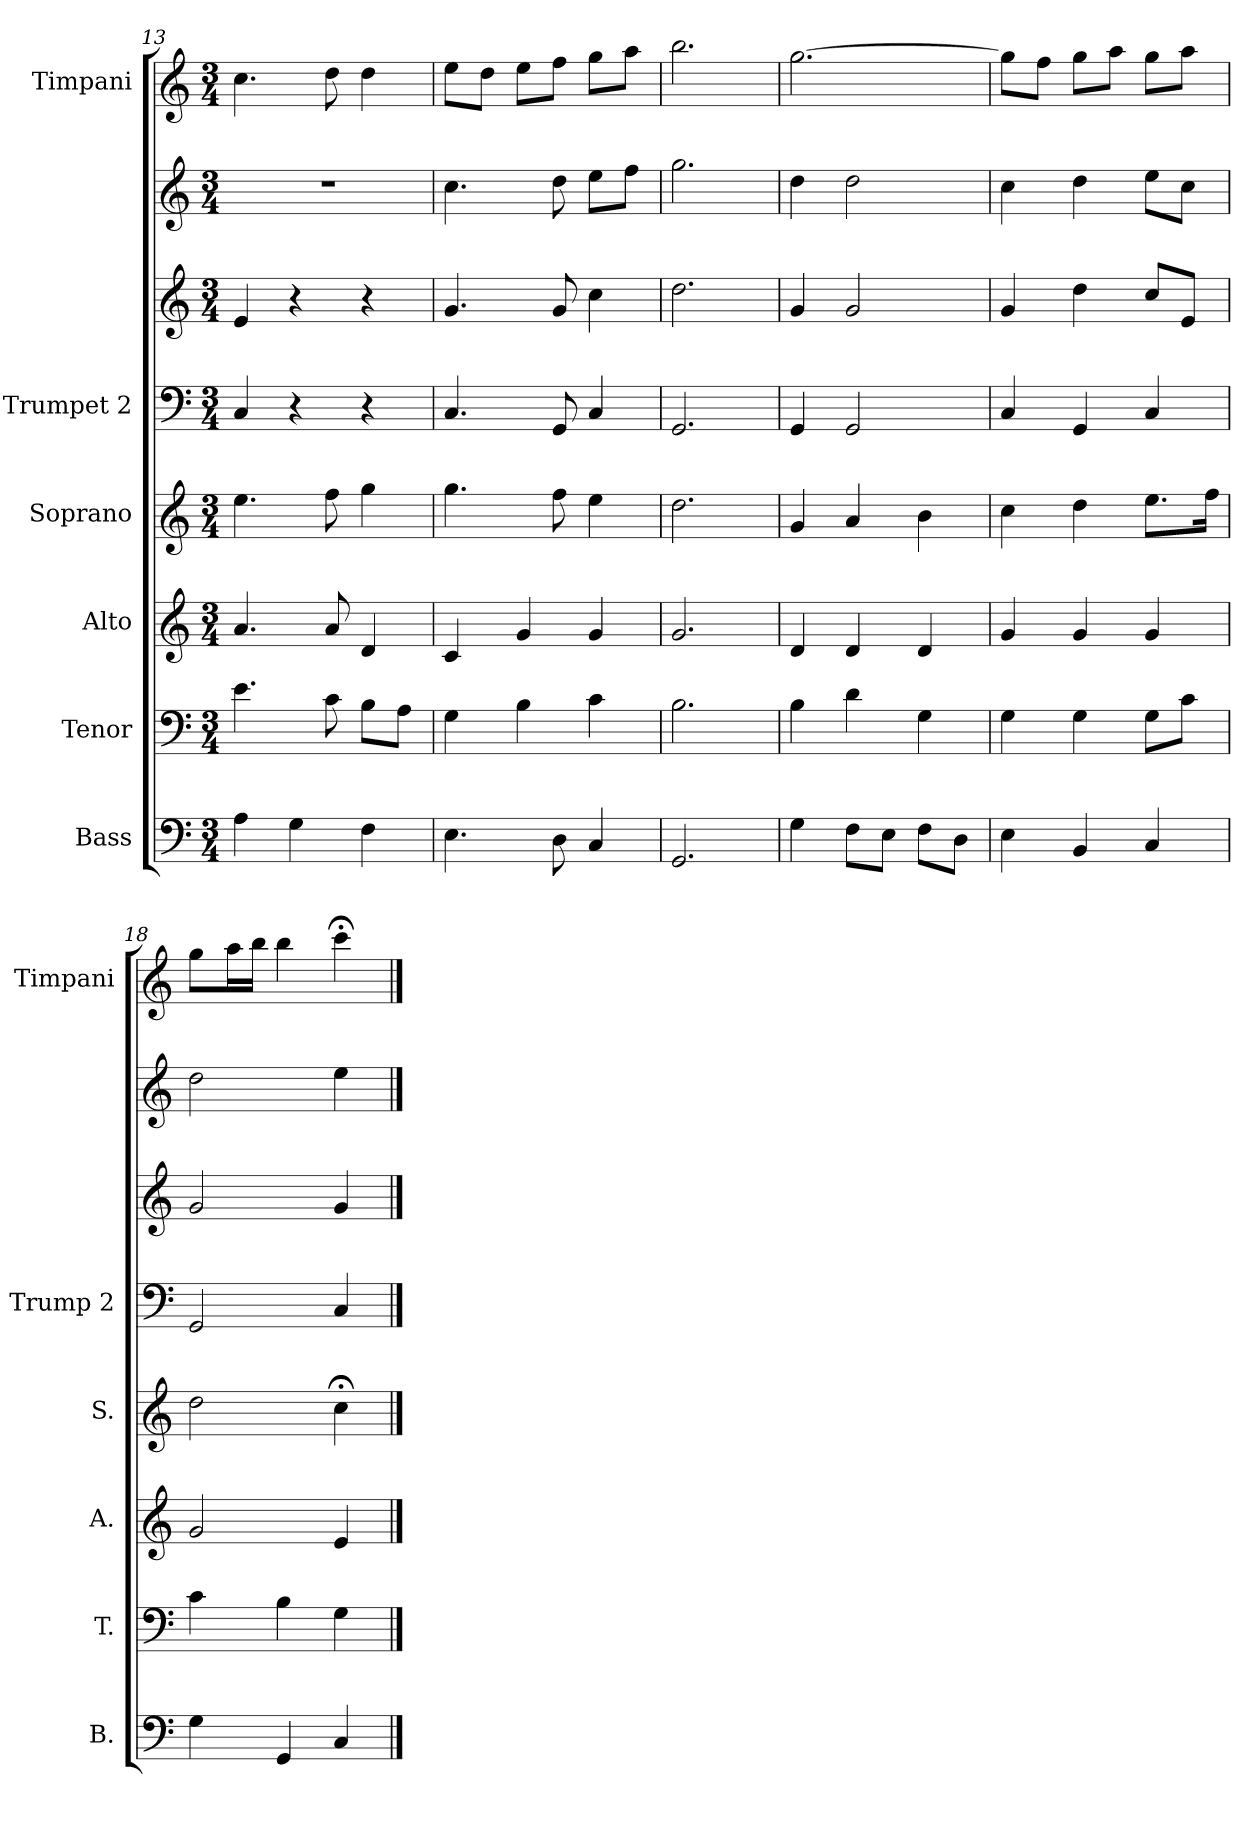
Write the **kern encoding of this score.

**kern	**kern	**kern	**kern	**kern	**kern	**kern	**kern
*part6	*part5	*part4	*part3	*part2	*part2	*part2	*part1
*staff8	*staff7	*staff6	*staff5	*staff4	*staff3	*staff2	*staff1
*I"Bass	*I"Tenor	*I"Alto	*I"Soprano	*I"Trumpet 2	*	*	*I"Timpani
*I'B.	*I'T.	*I'A.	*I'S.	*I'Trump 2	*	*	*I'Timpani
!!LO:PB:g=z
*clefF4	*clefF4	*clefG2	*clefG2	*clefF4	*clefG2	*clefG2	*clefG2
*k[]	*k[]	*k[]	*k[]	*k[]	*k[]	*k[]	*k[]
*C:	*C:	*C:	*C:	*C:	*C:	*C:	*C:
*M3/4	*M3/4	*M3/4	*M3/4	*M3/4	*M3/4	*M3/4	*M3/4
=13	=13	=13	=13	=13	=13	=13	=13
4A\	4.e\	4.a/	4.ee\	4C/	4e/	2.r	4.cc\
4G\	.	.	.	4r	4r	.	.
.	8c\	8a/	8ff\	.	.	.	8dd\
4F\	8B\L	4d/	4gg\	4r	4r	.	4dd\
.	8A\J	.	.	.	.	.	.
=14	=14	=14	=14	=14	=14	=14	=14
4.E\	4G\	4c/	4.gg\	4.C/	4.g/	4.cc\	8ee\L
.	.	.	.	.	.	.	8dd\J
.	4B\	4g/	.	.	.	.	8ee\L
8D\	.	.	8ff\	8GG/	8g/	8dd\	8ff\J
4C/	4c\	4g/	4ee\	4C/	4cc\	8ee\L	8gg\L
.	.	.	.	.	.	8ff\J	8aa\J
=15	=15	=15	=15	=15	=15	=15	=15
2.GG/	2.B\	2.g/	2.dd\	2.GG/	2.dd\	2.gg\	2.bb\
=16	=16	=16	=16	=16	=16	=16	=16
4G\	4B\	4d/	4g/	4GG/	4g/	4dd\	[2.gg\
8F\L	4d\	4d/	4a/	2GG/	2g/	2dd\	.
8E\J	.	.	.	.	.	.	.
8F\L	4G\	4d/	4b\	.	.	.	.
8D\J	.	.	.	.	.	.	.
=17	=17	=17	=17	=17	=17	=17	=17
4E\	4G\	4g/	4cc\	4C/	4g/	4cc\	8gg\L]
.	.	.	.	.	.	.	8ff\J
4BB/	4G\	4g/	4dd\	4GG/	4dd\	4dd\	8gg\L
.	.	.	.	.	.	.	8aa\J
4C/	8G\L	4g/	8.ee\L	4C/	8cc/L	8ee\L	8gg\L
.	8c\J	.	.	.	8e/J	8cc\J	8aa\J
.	.	.	16ff\Jk	.	.	.	.
=18	=18	=18	=18	=18	=18	=18	=18
4G\	4c\	2g/	2dd\	2GG/	2g/	2dd\	8gg\L
.	.	.	.	.	.	.	16aa\L
.	.	.	.	.	.	.	16bb\JJ
4GG/	4B\	.	.	.	.	.	4bb\
4C/	4G\	4e/	4cc;<\	4C/	4g/	4ee\	4ccc;<\
==	==	==	==	==	==	==	==
*-	*-	*-	*-	*-	*-	*-	*-
